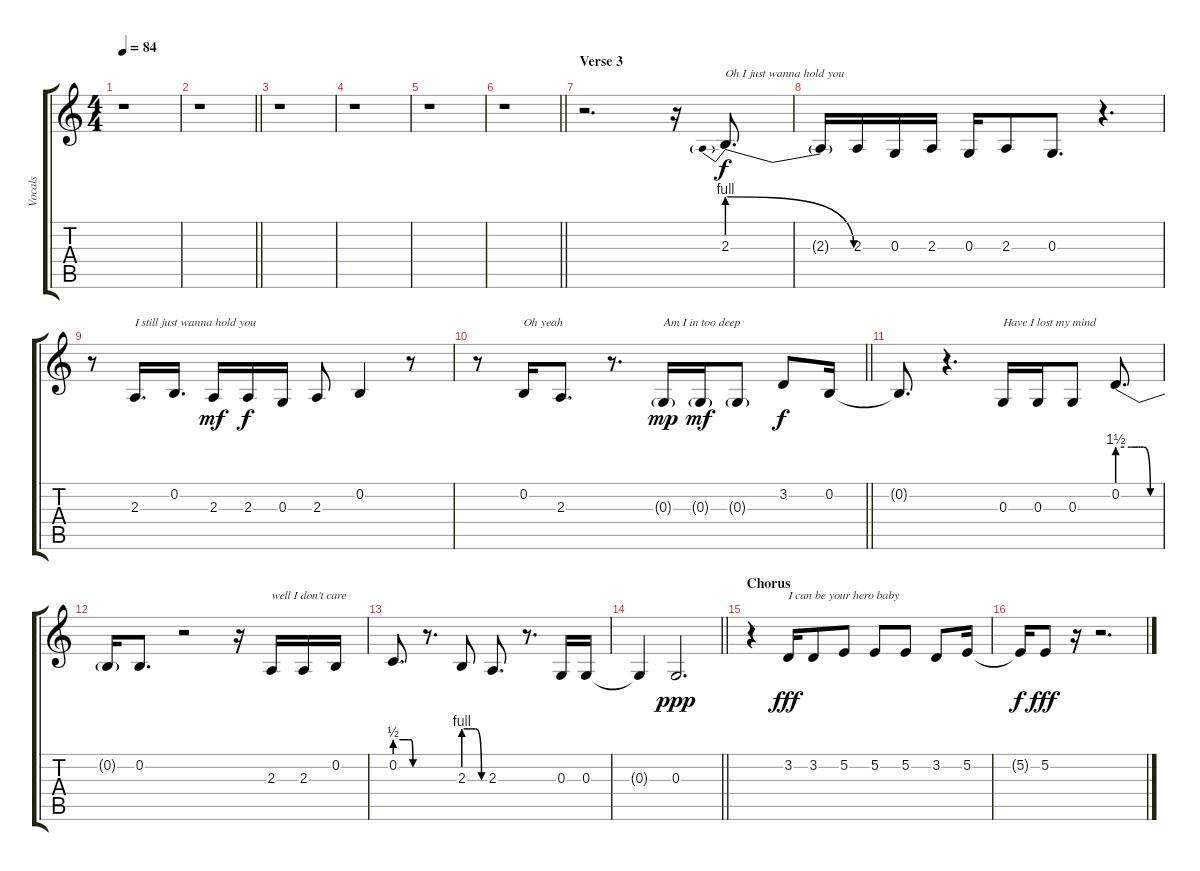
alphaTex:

\track ("Vocals" "Vocals") {instrument oboe}
\staff {score tabs}
\tuning (E4 B3 G3 D3 A2 E2) {hide}
\ts (4 4)
\tempo 84
\clef g2
\ks c
r.1{dy f} |
\barLineRight lightlight
r.1 |
r.1 |
r.1 |
r.1 |
\barLineRight lightlight
r.1 |
\section ("" "Verse 3")
r.2{d} r.16 2.3{be (prebendrelease 0 4 60 0)}.8{d txt "Oh I just wanna hold you"} |
2.3{t}.16 2.3.16 0.3.16 2.3.16 0.3.16 2.3.8 0.3.8{d} r.4{d} |
r.8 2.3.16{d txt "I still just wanna hold you"} 0.2.16{d} 2.3.16{dy mf} 2.3.16{dy f} 0.3.16 2.3.8 0.2.4 r.8 |
\barLineRight lightlight
r.8 0.2.16{txt "Oh yeah"} 2.3.8{d} r.8{d} 0.3{g}.16{txt "Am I in too deep" dy mp} 0.3{g}.16{dy mf} 0.3{g}.8 3.2.8{dy f} 0.2.16 |
0.2{t}.8{d} r.4{d} 0.3.16{txt "Have I lost my mind"} 0.3.16 0.3.8 0.2{be (custom 0 6 20 6 30 6 33 6 37 6 47 0 51 0 55 0 60 0)}.8{d} |
0.2{t}.16 0.2.8{d} r.2 r.16 2.3.16{txt "well I don't care"} 2.3.16 0.2.16 |
0.2{be (custom 0 2 20 2 34 2 36 2 40 2 45 0 49 0 54 0 60 0)}.8{d} r.8{d} 2.3{be (custom 0 4 20 4 34 4 51 0 56 0 60 0)}.8 2.3.8{d} r.8{d} 0.3.16 0.3.16 |
\barLineRight lightlight
0.3{t}.4 0.3.2{d dy ppp} |
\section ("" "Chorus")
r.4 3.2.16{txt "I can be your hero baby" dy fff} 3.2.8 5.2.8 5.2.8 5.2.8 3.2.8 5.2.16 |
5.2{t}.16{dy f} 5.2.8{dy fff} r.16 r.2{d}
